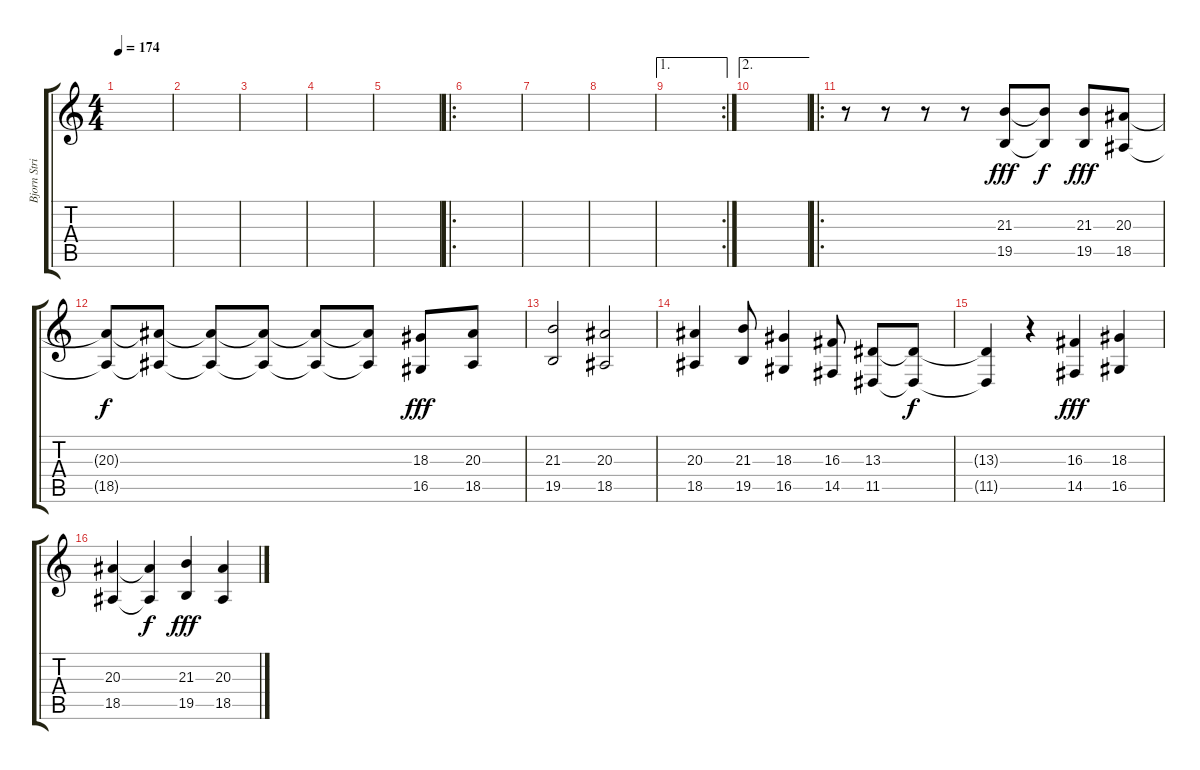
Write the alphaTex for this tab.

\track ("Bjorn Strid " "Bjorn Stri") {instrument lead2sawtooth}
\staff {score tabs}
\tuning (B3 Gb3 D3 A2 E2 B1) {hide}
\ts (4 4)
\tempo 174
\clef g2
\ks c
|
|
|
|
|
\ro
|
|
|
\ae 1
\rc 2
|
\ae 2
|
\ro
r.8 r.8 r.8 r.8 (21.3 19.5).8{dy fff} (21.3{t} 19.5{t}).8{dy f} (21.3 19.5).8{dy fff} (20.3 18.5).8 |
(20.3{t} 18.5{t}).8{dy f} (20.3{t} 18.5{t}).8 (20.3{t} 18.5{t}).8 (20.3{t} 18.5{t}).8 (20.3{t} 18.5{t}).8 (20.3{t} 18.5{t}).8 (18.3 16.5).8{dy fff} (20.3 18.5).8 |
(21.3 19.5).2 (20.3 18.5).2 |
(20.3 18.5).4 (21.3 19.5).8 (18.3 16.5).4 (16.3 14.5).8 (13.3 11.5).8 (13.3{t} 11.5{t}).8{dy f} |
(13.3{t} 11.5{t}).4 r.4 (16.3 14.5).4{dy fff} (18.3 16.5).4 |
(20.3 18.5).4 (20.3{t} 18.5{t}).4{dy f} (21.3 19.5).4{dy fff} (20.3 18.5).4
